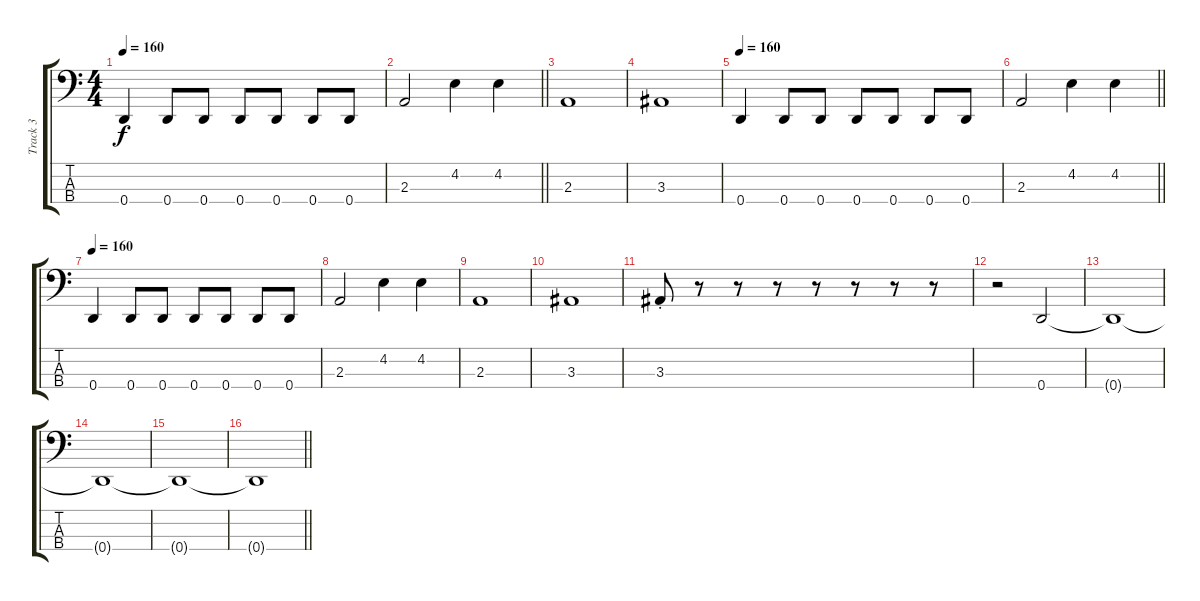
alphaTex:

\track ("Track 3" "Track 3") {instrument electricbassfinger}
\staff {score tabs}
\tuning (F2 C2 G1 D1) {hide}
\ts (4 4)
\tempo 160
\clef f4
\ks c
0.4.4{dy f} 0.4.8 0.4.8 0.4.8 0.4.8 0.4.8 0.4.8 |
\barLineRight lightlight
2.3.2 4.2.4 4.2.4 |
2.3.1 |
3.3.1 |
\tempo 160
0.4.4 0.4.8 0.4.8 0.4.8 0.4.8 0.4.8 0.4.8 |
\barLineRight lightlight
2.3.2 4.2.4 4.2.4 |
\tempo 160
0.4.4 0.4.8 0.4.8 0.4.8 0.4.8 0.4.8 0.4.8 |
2.3.2 4.2.4 4.2.4 |
2.3.1 |
3.3.1 |
3.3{st}.8 r.8 r.8 r.8 r.8 r.8 r.8 r.8 |
r.2 0.4.2 |
0.4{t}.1 |
0.4{t}.1 |
0.4{t}.1{volume 0} |
\barLineRight lightlight
0.4{t}.1
